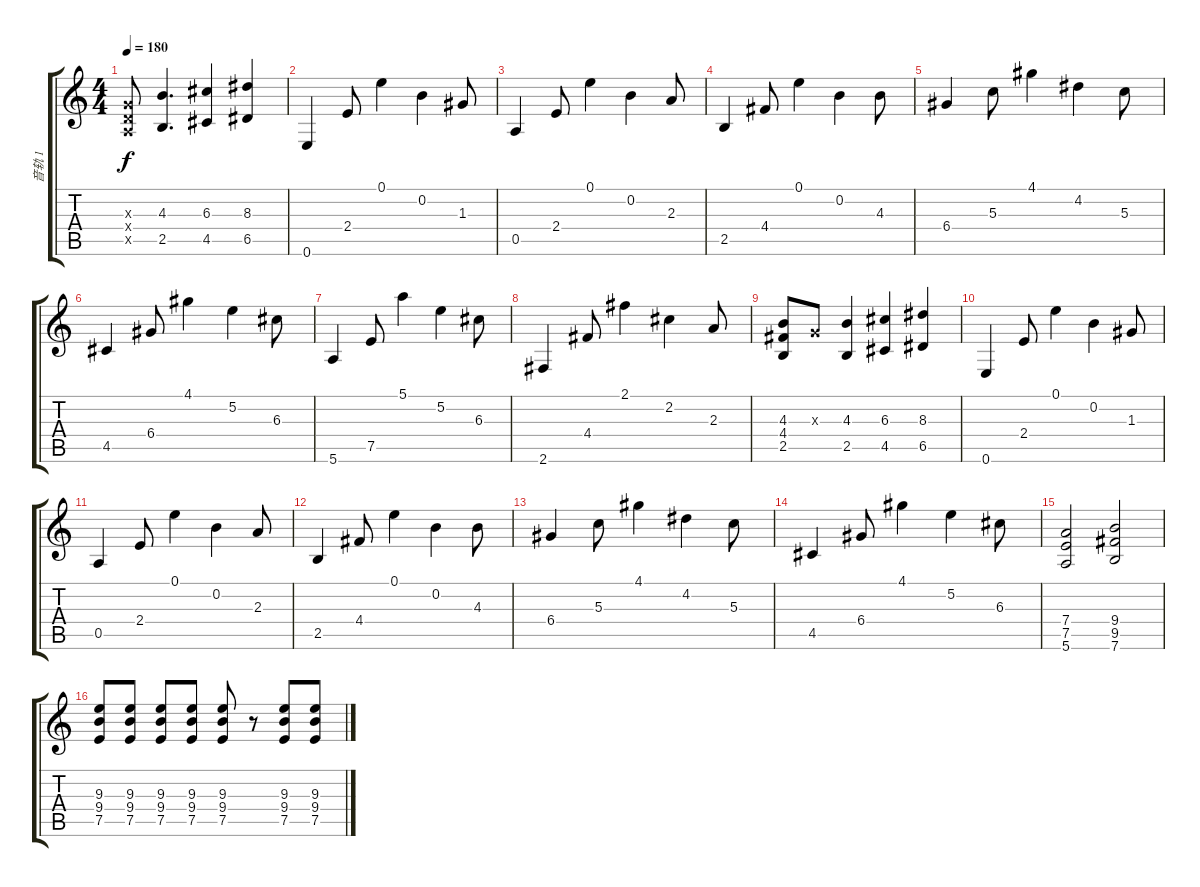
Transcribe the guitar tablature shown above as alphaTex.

\track ("音轨 1" "音轨 1") {instrument distortionguitar}
\staff {score tabs}
\tuning (E4 B3 G3 D3 A2 E2) {hide}
\ts (4 4)
\tempo 180
\clef g2
\ks c
(0.3{x} 0.4{x} 0.5{x}).8{dy f} (4.3 2.5).4{d} (6.3 4.5).4 (8.3 6.5).4 |
0.6.4 2.4.8 0.1.4 0.2.4 1.3.8 |
0.5.4 2.4.8 0.1.4 0.2.4 2.3.8 |
2.5.4 4.4.8 0.1.4 0.2.4 4.3.8 |
6.4.4 5.3.8 4.1.4 4.2.4 5.3.8 |
4.5.4 6.4.8 4.1.4 5.2.4 6.3.8 |
5.6.4 7.5.8 5.1.4 5.2.4 6.3.8 |
2.6.4 4.4.8 2.1.4 2.2.4 2.3.8 |
(4.3 4.4 2.5).8 0.3{x}.8 (4.3 2.5).4 (6.3 4.5).4 (8.3 6.5).4 |
0.6.4 2.4.8 0.1.4 0.2.4 1.3.8 |
0.5.4 2.4.8 0.1.4 0.2.4 2.3.8 |
2.5.4 4.4.8 0.1.4 0.2.4 4.3.8 |
6.4.4 5.3.8 4.1.4 4.2.4 5.3.8 |
4.5.4 6.4.8 4.1.4 5.2.4 6.3.8 |
(7.4 7.5 5.6).2 (9.4 9.5 7.6).2 |
(9.3 9.4 7.5).8 (9.3 9.4 7.5).8 (9.3 9.4 7.5).8 (9.3 9.4 7.5).8 (9.3 9.4 7.5).8 r.8 (9.3 9.4 7.5).8 (9.3 9.4 7.5).8
